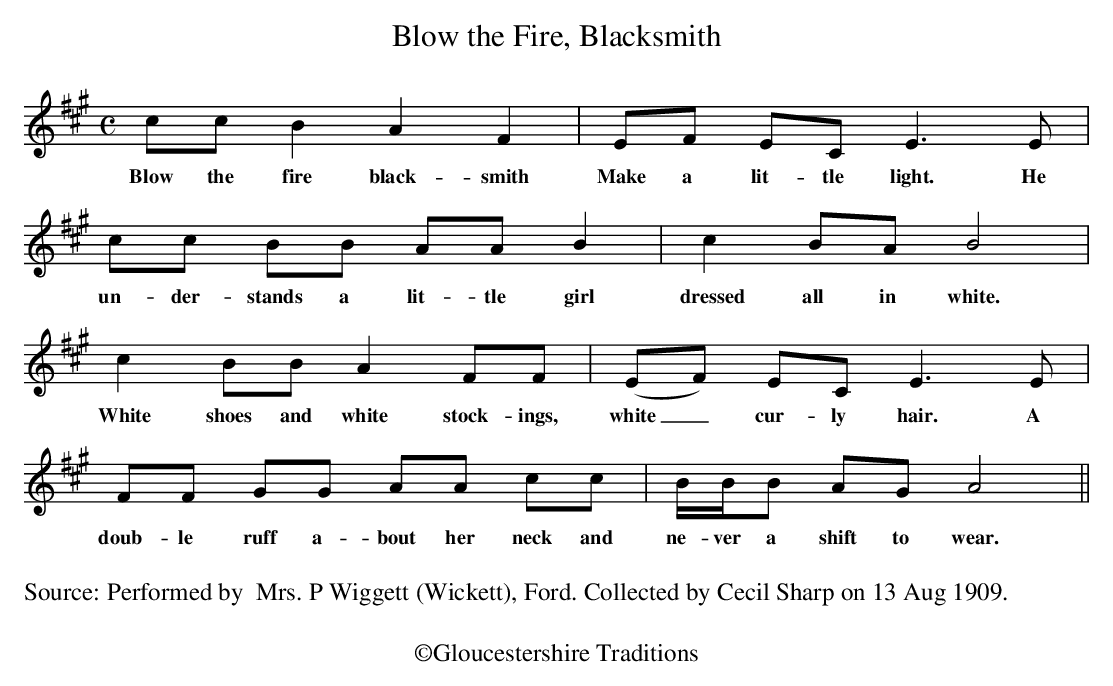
X:1
T:Blow the Fire, Blacksmith
M:C
L:1/4
K:A
c/2c/2BAF | E/2F/2 E/2C/2E>E |
w: Blow the fire black-smith Make a lit-tle light. He
c/2c/2 B/2B/2 A/2A/2 B | cB/2A/2B2 |
w:un-der-stands a lit-tle girl dressed all in white.
cB/2B/2AF/2F/2 | (E/2F/2) E/2C/2E>E |
w:White shoes and white stock-ings, white_ cur-ly hair. A
F/2F/2 G/2G/2 A/2A/2 c/2c/2 | B/4B/4B/2 A/2G/2 A2 ||
w:doub-le ruff a-bout her neck and ne-ver a shift to wear.
W:
